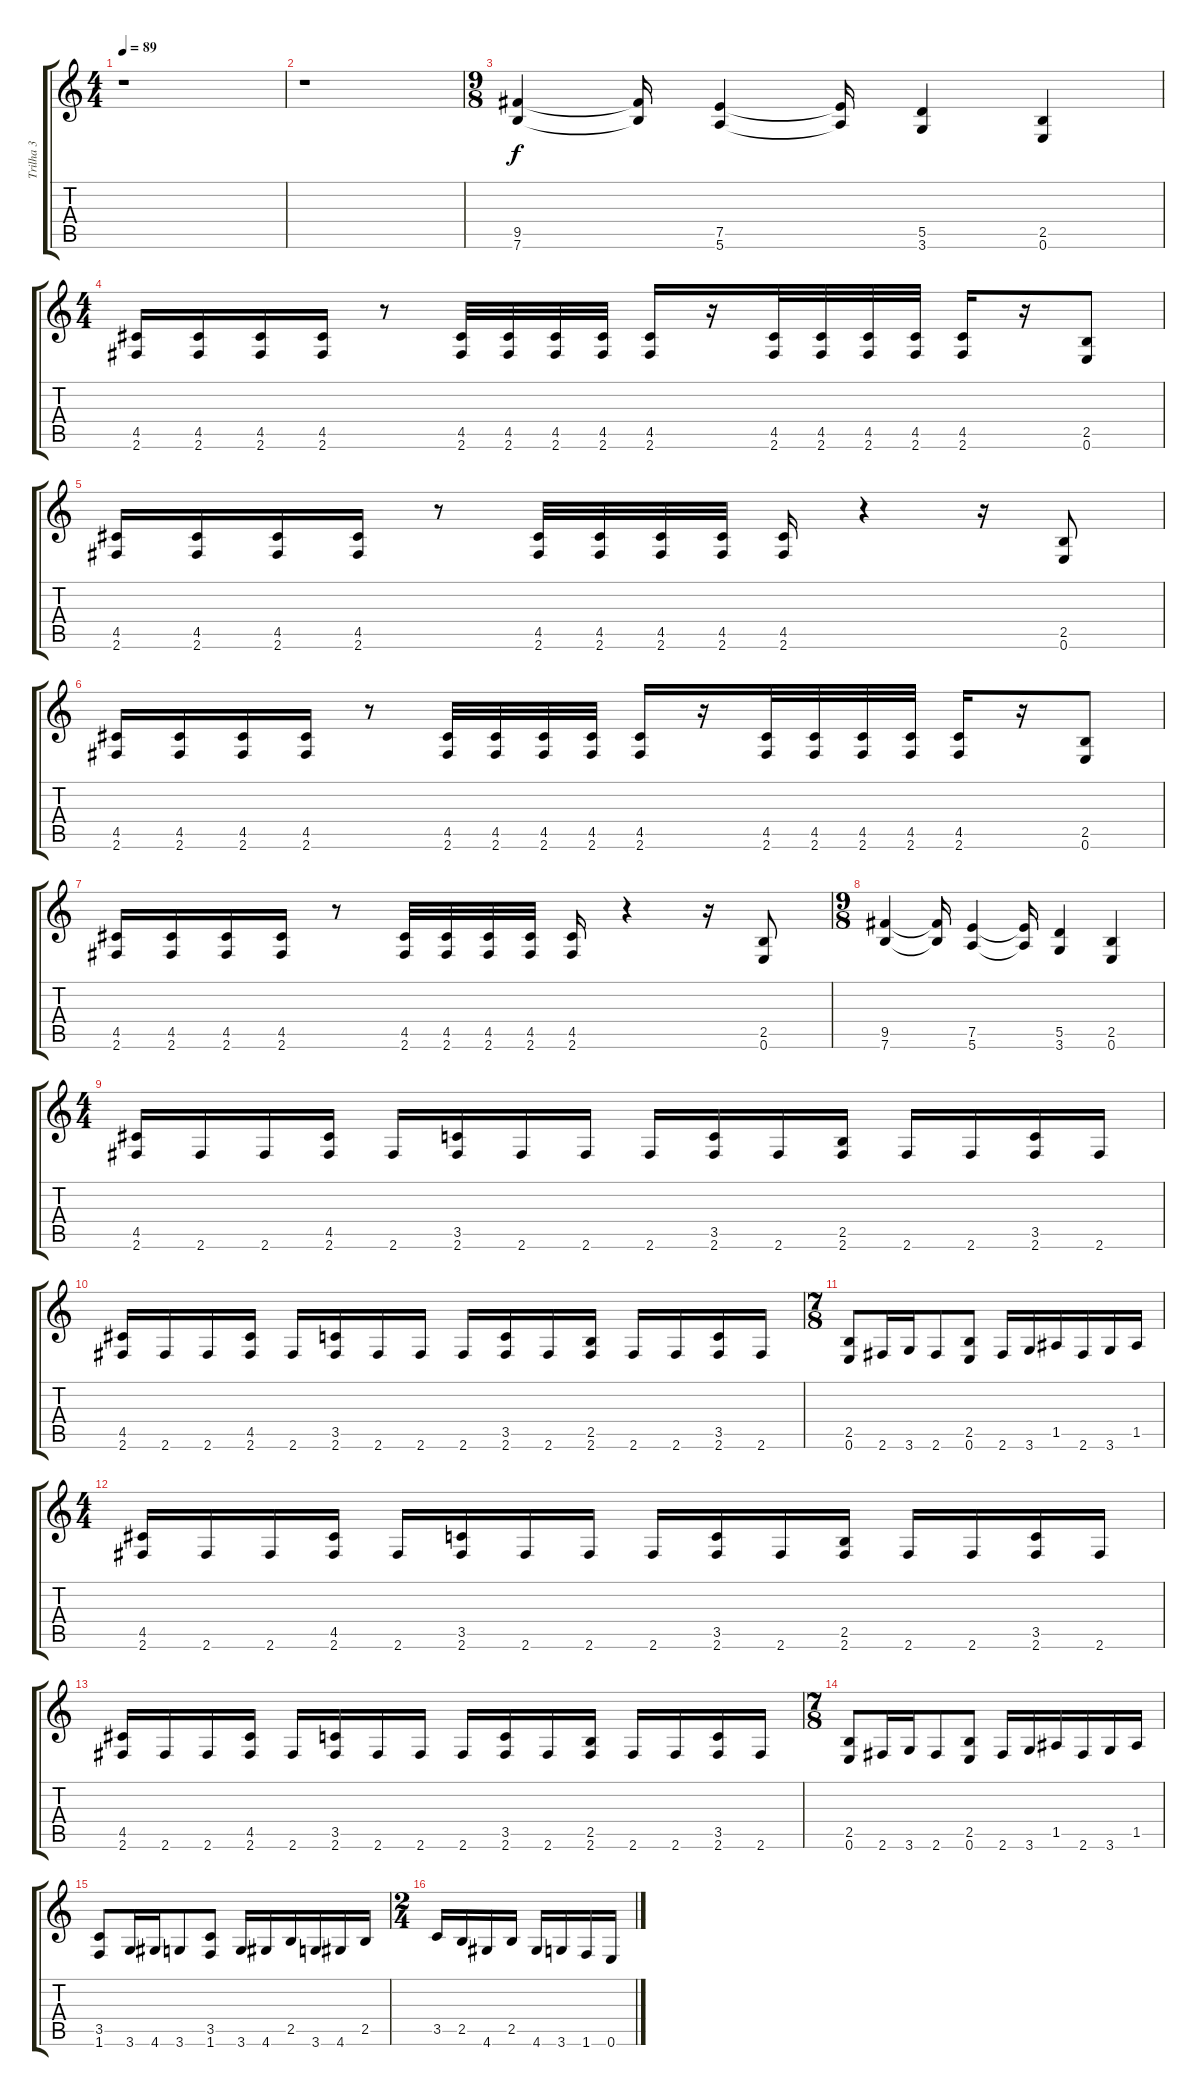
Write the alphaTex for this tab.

\track ("Trilha 3" "Trilha 3") {instrument distortionguitar}
\staff {score tabs}
\tuning (E4 B3 G3 D3 A2 E2) {hide}
\ts (4 4)
\tempo 89
\clef g2
\ks c
r.1{dy f} |
r.1 |
\ts (9 8)
(9.5 7.6).4 (9.5{t} 7.6{t}).16 (7.5 5.6).4 (7.5{t} 5.6{t}).16 (5.5 3.6).4 (2.5 0.6).4 |
\ts (4 4)
(4.5 2.6).16 (4.5 2.6).16 (4.5 2.6).16 (4.5 2.6).16 r.8 (4.5 2.6).32 (4.5 2.6).32 (4.5 2.6).32 (4.5 2.6).32 (4.5 2.6).16 r.16 (4.5 2.6).32 (4.5 2.6).32 (4.5 2.6).32 (4.5 2.6).32 (4.5 2.6).16 r.16 (2.5 0.6).8 |
(4.5 2.6).16 (4.5 2.6).16 (4.5 2.6).16 (4.5 2.6).16 r.8 (4.5 2.6).32 (4.5 2.6).32 (4.5 2.6).32 (4.5 2.6).32 (4.5 2.6).16 r.4 r.16 (2.5 0.6).8 |
(4.5 2.6).16 (4.5 2.6).16 (4.5 2.6).16 (4.5 2.6).16 r.8 (4.5 2.6).32 (4.5 2.6).32 (4.5 2.6).32 (4.5 2.6).32 (4.5 2.6).16 r.16 (4.5 2.6).32 (4.5 2.6).32 (4.5 2.6).32 (4.5 2.6).32 (4.5 2.6).16 r.16 (2.5 0.6).8 |
(4.5 2.6).16 (4.5 2.6).16 (4.5 2.6).16 (4.5 2.6).16 r.8 (4.5 2.6).32 (4.5 2.6).32 (4.5 2.6).32 (4.5 2.6).32 (4.5 2.6).16 r.4 r.16 (2.5 0.6).8 |
\ts (9 8)
(9.5 7.6).4 (9.5{t} 7.6{t}).16 (7.5 5.6).4 (7.5{t} 5.6{t}).16 (5.5 3.6).4 (2.5 0.6).4 |
\ts (4 4)
(4.5 2.6).16 2.6.16 2.6.16 (4.5 2.6).16 2.6.16 (3.5 2.6).16 2.6.16 2.6.16 2.6.16 (3.5 2.6).16 2.6.16 (2.5 2.6).16 2.6.16 2.6.16 (3.5 2.6).16 2.6.16 |
(4.5 2.6).16 2.6.16 2.6.16 (4.5 2.6).16 2.6.16 (3.5 2.6).16 2.6.16 2.6.16 2.6.16 (3.5 2.6).16 2.6.16 (2.5 2.6).16 2.6.16 2.6.16 (3.5 2.6).16 2.6.16 |
\ts (7 8)
(2.5 0.6).8 2.6.16 3.6.16 2.6.8 (2.5 0.6).8 2.6.16 3.6.16 1.5.16 2.6.16 3.6.16 1.5.16 |
\ts (4 4)
(4.5 2.6).16 2.6.16 2.6.16 (4.5 2.6).16 2.6.16 (3.5 2.6).16 2.6.16 2.6.16 2.6.16 (3.5 2.6).16 2.6.16 (2.5 2.6).16 2.6.16 2.6.16 (3.5 2.6).16 2.6.16 |
(4.5 2.6).16 2.6.16 2.6.16 (4.5 2.6).16 2.6.16 (3.5 2.6).16 2.6.16 2.6.16 2.6.16 (3.5 2.6).16 2.6.16 (2.5 2.6).16 2.6.16 2.6.16 (3.5 2.6).16 2.6.16 |
\ts (7 8)
(2.5 0.6).8 2.6.16 3.6.16 2.6.8 (2.5 0.6).8 2.6.16 3.6.16 1.5.16 2.6.16 3.6.16 1.5.16 |
(3.5 1.6).8 3.6.16 4.6.16 3.6.8 (3.5 1.6).8 3.6.16 4.6.16 2.5.16 3.6.16 4.6.16 2.5.16 |
\ts (2 4)
3.5.16 2.5.16 4.6.16 2.5.16 4.6.16 3.6.16 1.6.16 0.6.16
